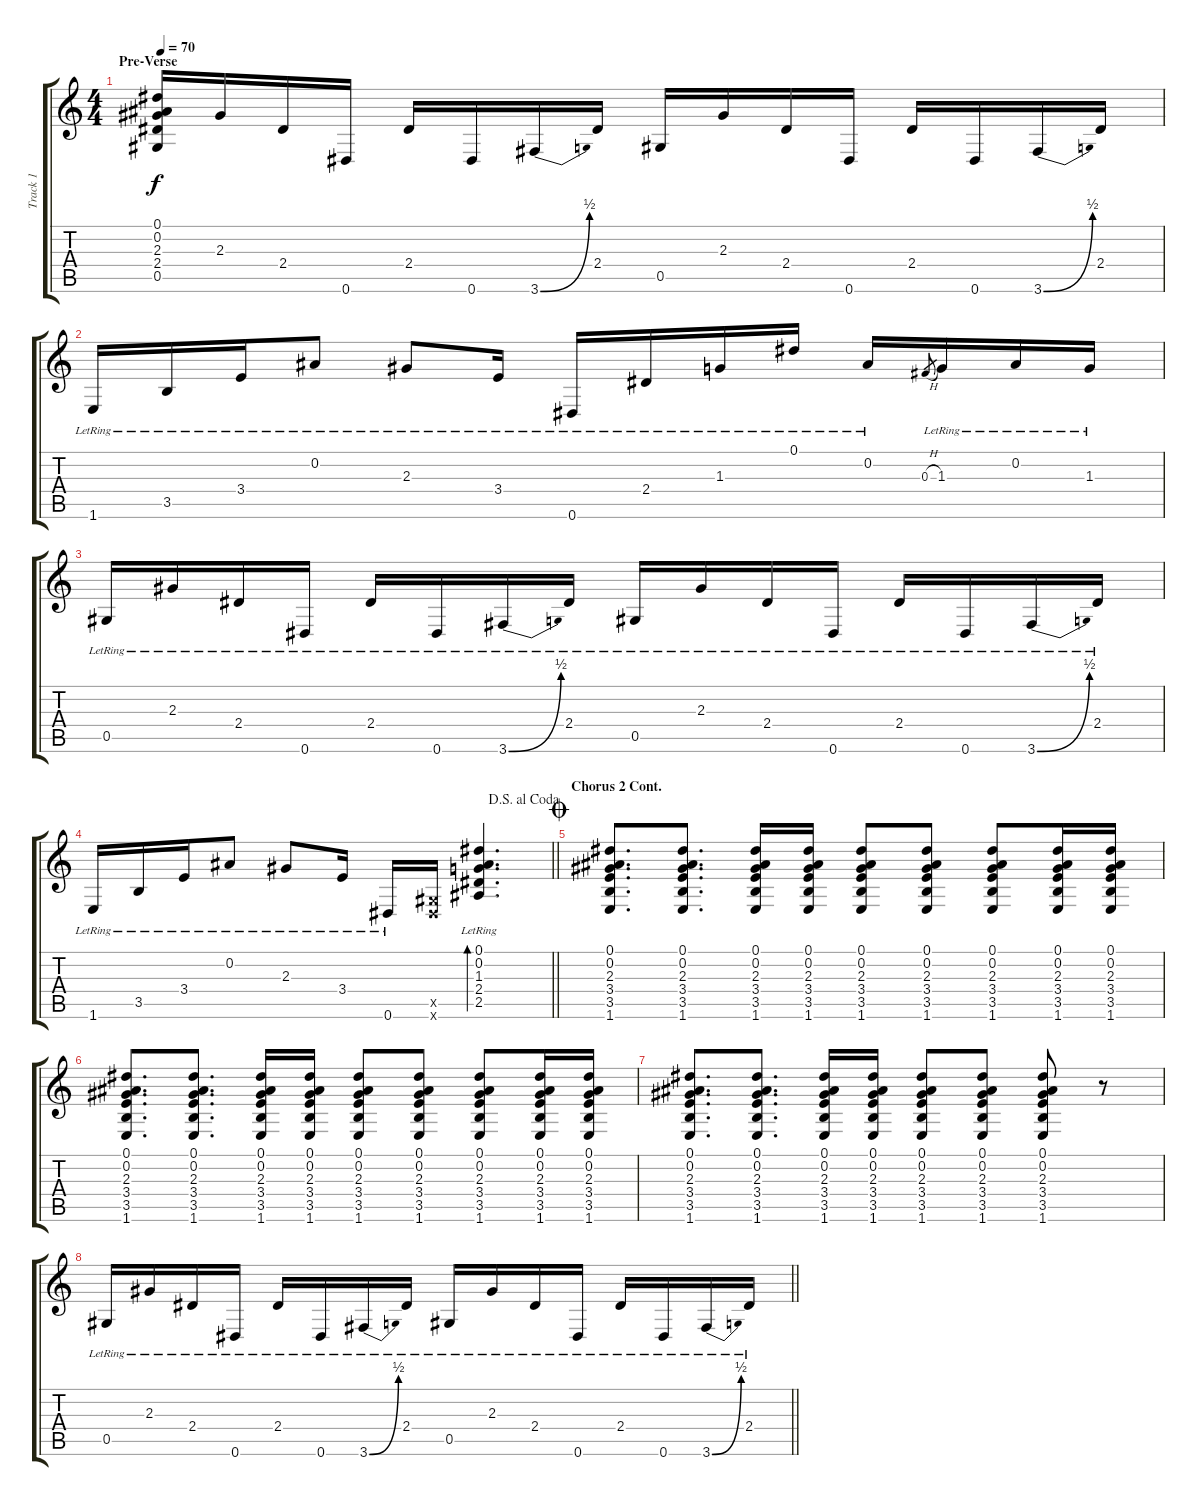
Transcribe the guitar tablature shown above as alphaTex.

\track ("Track 1" "Track 1") {instrument acousticguitarsteel}
\staff {score tabs}
\tuning (Eb4 Bb3 Gb3 Db3 Ab2 Eb2) {hide}
\ts (4 4)
\section ("" "Pre-Verse")
\tempo 70
\clef g2
\ks c
(0.1 0.2 2.3 2.4 0.5).16{dy f} 2.3.16 2.4.16 0.6.16 2.4.16 0.6.16 3.6{be (bend 0 0 60 2)}.16 2.4.16 0.5.16 2.3.16 2.4.16 0.6.16 2.4.16 0.6.16 3.6{be (bend 0 0 60 2)}.16 2.4.16 |
1.6{lr}.16 3.5{lr}.16 3.4{lr}.16 0.2{lr}.8 2.3{lr}.8 3.4{lr}.16 0.6{lr}.16 2.4{lr}.16 1.3{lr}.16 0.1{lr}.16 0.2{lr}.16 0.3{h}.8{gr} 1.3{lr}.16 0.2{lr}.16 1.3{lr}.16 |
0.5{lr}.16 2.3{lr}.16 2.4{lr}.16 0.6{lr}.16 2.4{lr}.16 0.6{lr}.16 3.6{be (bend 0 0 60 2) lr}.16 2.4{lr}.16 0.5{lr}.16 2.3{lr}.16 2.4{lr}.16 0.6{lr}.16 2.4{lr}.16 0.6{lr}.16 3.6{be (bend 0 0 60 2) lr}.16 2.4{lr}.16 |
\jump dalsegnoalcoda
\barLineRight lightlight
1.6{lr}.16 3.5{lr}.16 3.4{lr}.16 0.2{lr}.8 2.3{lr}.8 3.4{lr}.16 0.6{lr}.16 (0.5{x} 0.6{x}).16 (0.1{lr} 0.2{lr} 1.3{lr} 2.4{lr} 2.5{lr}).4{d bd 60} |
\section ("" "Chorus 2 Cont.")
\jump coda
(0.1 0.2 2.3 3.4 3.5 1.6).8{d} (0.1 0.2 2.3 3.4 3.5 1.6).8{d} (0.1 0.2 2.3 3.4 3.5 1.6).16 (0.1 0.2 2.3 3.4 3.5 1.6).16 (0.1 0.2 2.3 3.4 3.5 1.6).8 (0.1 0.2 2.3 3.4 3.5 1.6).8 (0.1 0.2 2.3 3.4 3.5 1.6).8 (0.1 0.2 2.3 3.4 3.5 1.6).16 (0.1 0.2 2.3 3.4 3.5 1.6).16 |
(0.1 0.2 2.3 3.4 3.5 1.6).8{d} (0.1 0.2 2.3 3.4 3.5 1.6).8{d} (0.1 0.2 2.3 3.4 3.5 1.6).16 (0.1 0.2 2.3 3.4 3.5 1.6).16 (0.1 0.2 2.3 3.4 3.5 1.6).8 (0.1 0.2 2.3 3.4 3.5 1.6).8 (0.1 0.2 2.3 3.4 3.5 1.6).8 (0.1 0.2 2.3 3.4 3.5 1.6).16 (0.1 0.2 2.3 3.4 3.5 1.6).16 |
(0.1 0.2 2.3 3.4 3.5 1.6).8{d} (0.1 0.2 2.3 3.4 3.5 1.6).8{d} (0.1 0.2 2.3 3.4 3.5 1.6).16 (0.1 0.2 2.3 3.4 3.5 1.6).16 (0.1 0.2 2.3 3.4 3.5 1.6).8 (0.1 0.2 2.3 3.4 3.5 1.6).8 (0.1 0.2 2.3 3.4 3.5 1.6).8 r.8 |
\barLineRight lightlight
0.5{lr}.16 2.3{lr}.16 2.4{lr}.16 0.6{lr}.16 2.4{lr}.16 0.6{lr}.16 3.6{be (bend 0 0 60 2) lr}.16 2.4{lr}.16 0.5{lr}.16 2.3{lr}.16 2.4{lr}.16 0.6{lr}.16 2.4{lr}.16 0.6{lr}.16 3.6{be (bend 0 0 60 2) lr}.16 2.4{lr}.16
